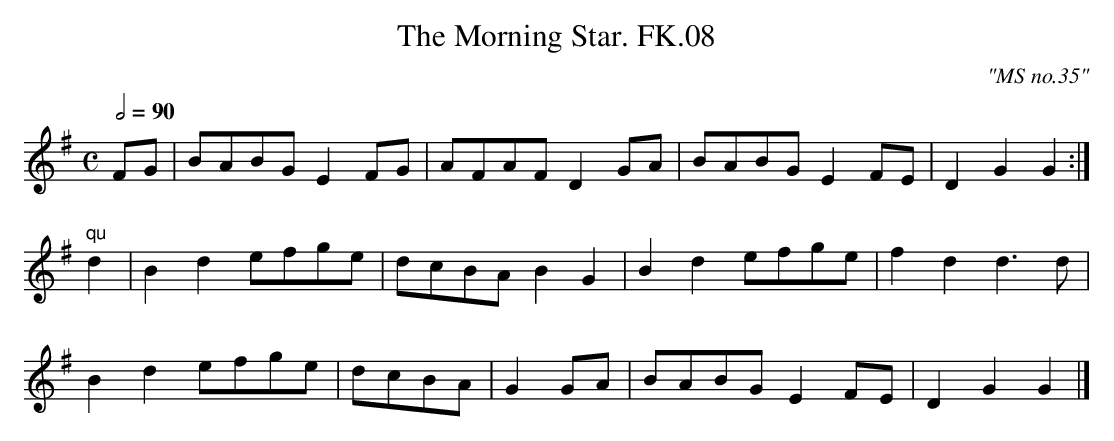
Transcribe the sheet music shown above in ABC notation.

X:1
T:Morning Star. FK.08, The
M:C
L:1/8
Q:1/2=90
C:"MS no.35"
K:G
FG | BABG E2 FG | AFAF D2 GA | BABG E2 FE | D2 G2 G2 :|
"qu"d2 | B2 d2 efge | dcBA B2 G2 |B2 d2 efge | f2 d2 d3 d |
B2 d2 efge | dcBA | G2 GA |BABG E2 FE | D2 G2 G2 |]
